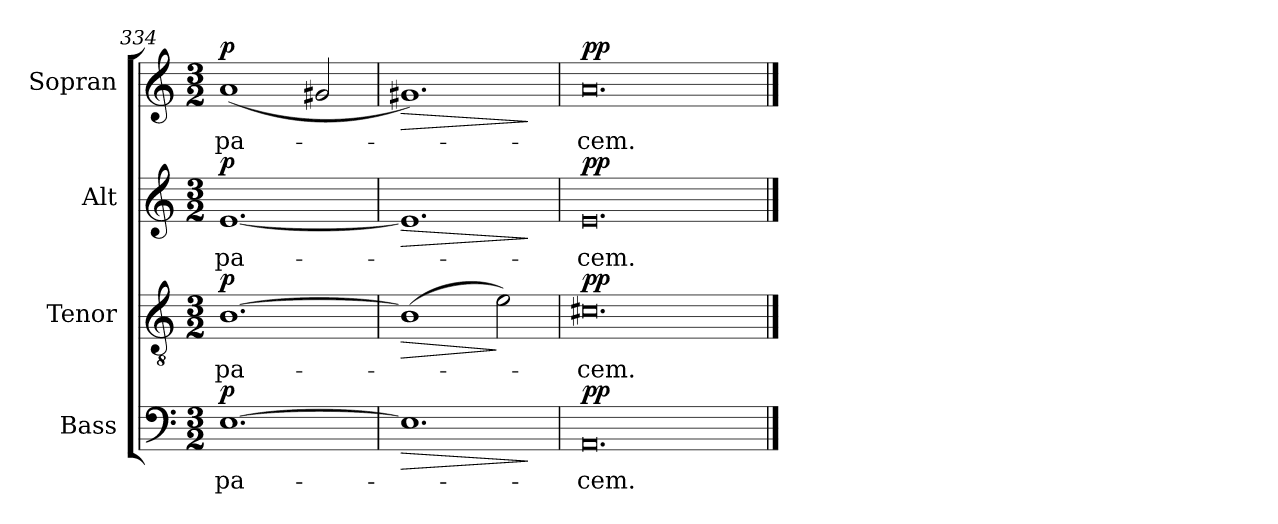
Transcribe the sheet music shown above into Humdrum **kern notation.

**kern	**text	**dynam	**kern	**text	**dynam	**kern	**text	**dynam	**kern	**text	**dynam
*part4	*part4	*part4	*part3	*part3	*part3	*part2	*part2	*part2	*part1	*part1	*part1
*staff4	*staff4	*staff4	*staff3	*staff3	*staff3	*staff2	*staff2	*staff2	*staff1	*staff1	*staff1
*I"Bass	*	*	*I"Tenor	*	*	*I"Alt	*	*	*I"Sopran	*	*
*I'B.	*	*	*I'T.	*	*	*I'A.	*	*	*I'S.	*	*
*clefF4	*	*	*clefGv2	*	*	*clefG2	*	*	*clefG2	*	*
*k[]	*	*	*k[]	*	*	*k[]	*	*	*k[]	*	*
*C:	*	*	*C:	*	*	*C:	*	*	*C:	*	*
*M3/2	*	*	*M3/2	*	*	*M3/2	*	*	*M3/2	*	*
=334	=334	=334	=334	=334	=334	=334	=334	=334	=334	=334	=334
!	!LO:LY:b	!LO:DY:a	!	!LO:LY:b	!LO:DY:a	!	!LO:LY:b	!LO:DY:a	!	!LO:LY:b	!LO:DY:a
[1.E	pa-	p	[1.B	pa-	p	[1.e	pa-	p	(<1a	pa-	p
.	.	.	.	.	.	.	.	.	2g#X/	.	.
=335	=335	=335	=335	=335	=335	=335	=335	=335	=335	=335	=335
!	!	!LO:HP:b	!	!	!LO:HP:b	!	!	!LO:HP:b	!	!	!LO:HP:b
1.E]	.	>	(>1B]	.	>	1.e]	.	>	1.g#X)	.	>
.	.	.	2e\)	.	]	.	.	.	.	.	.
.	.	]	.	.	.	.	.	]	.	.	]
=336	=336	=336	=336	=336	=336	=336	=336	=336	=336	=336	=336
!	!LO:LY:b	!LO:DY:a	!	!LO:LY:b	!LO:DY:a	!	!LO:LY:b	!LO:DY:a	!	!LO:LY:b	!LO:DY:a
0.AA	-cem.	pp	0.c#X	-cem.	pp	0.e	-cem.	pp	0.a	-cem.	pp
==	==	==	==	==	==	==	==	==	==	==	==
*-	*-	*-	*-	*-	*-	*-	*-	*-	*-	*-	*-
